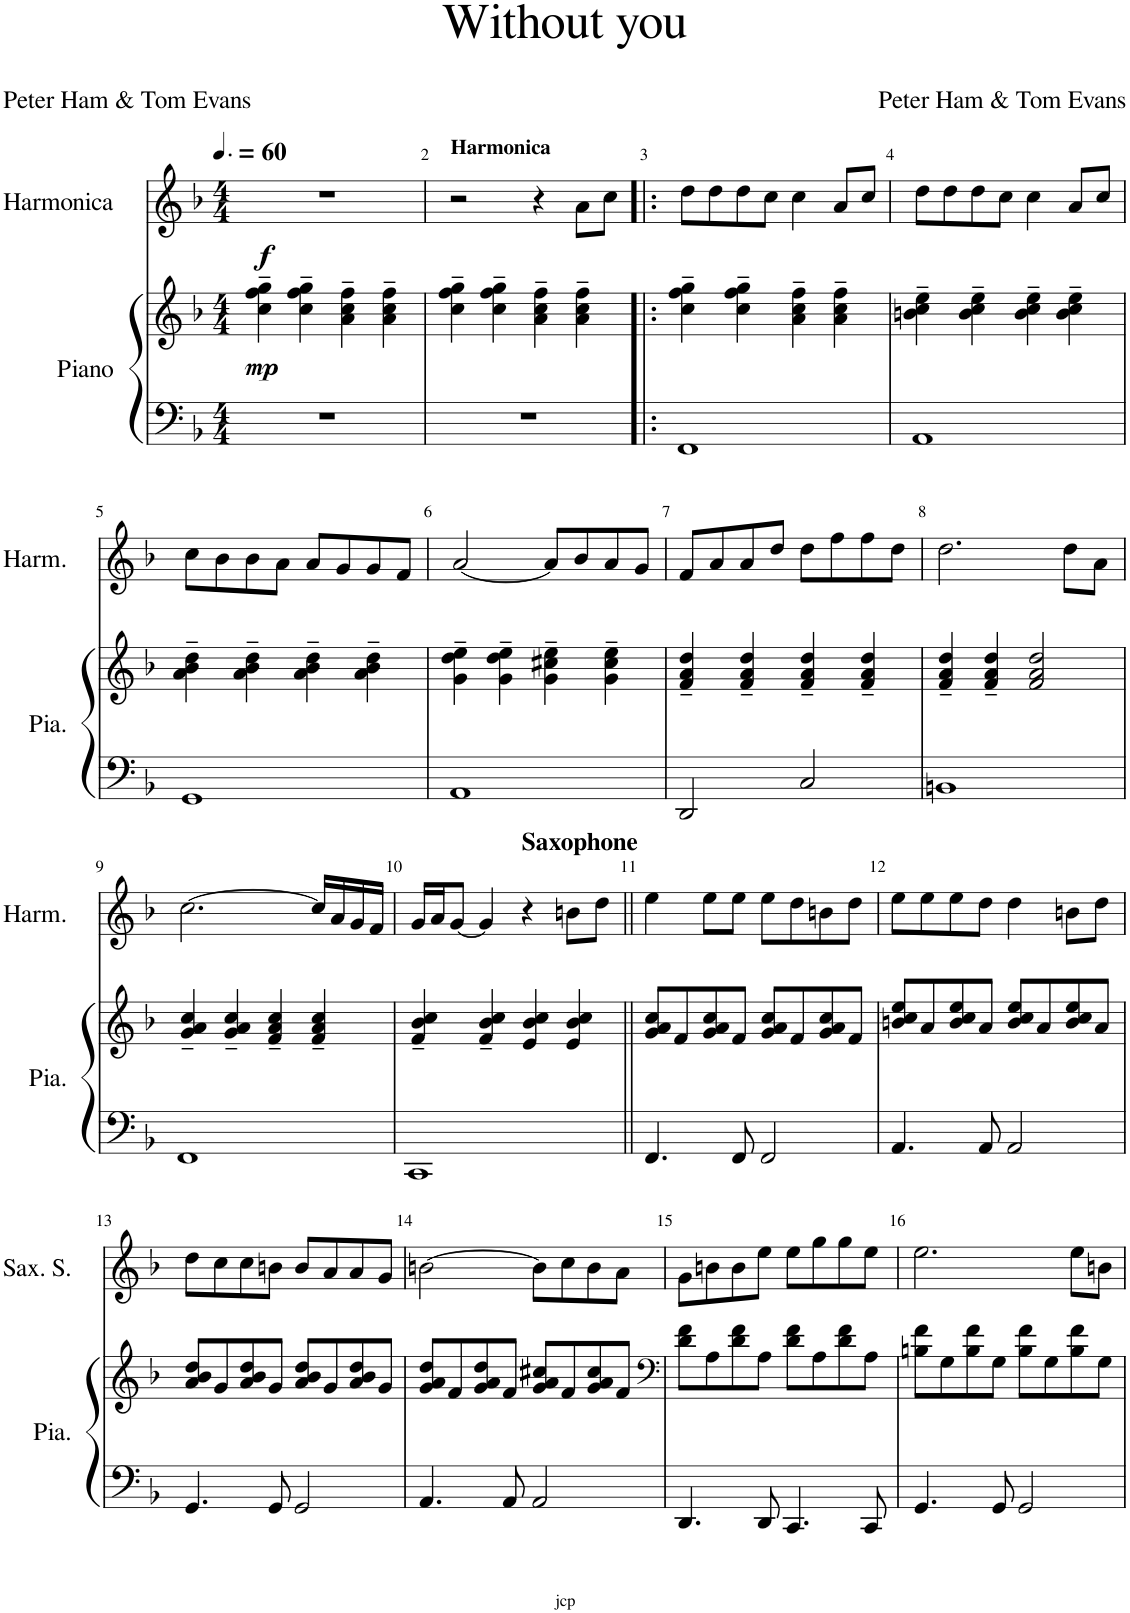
**kern	**kern	**dynam	**kern	**dynam
*part2	*part2	*part2	*part1	*part1
*staff3	*staff2	*staff2/3	*staff1	*staff1
*I"Piano	*	*	*I"Harmonica	*
*I'Pia.	*	*	*I'Harm.	*
*clefF4	*clefG2	*	*clefG2	*
*k[b-]	*k[b-]	*	*k[b-]	*
*M4/4	*M4/4	*	*M4/4	*
*MM90	*MM90	*	*MM90	*
=1	=1	=1	=1	=1
!	!	!LO:DY:b	!	!LO:DY:b
1r	4cc\~ 4ff\~ 4gg\~	mp	1r	f
.	4cc\~ 4ff\~ 4gg\~	.	.	.
.	4a\~ 4cc\~ 4ff\~	.	.	.
.	4a\~ 4cc\~ 4ff\~	.	.	.
=2	=2	=2	=2	=2
!	!	!	!LO:TX:a:B:t=Harmonica	!
1r	4cc\~ 4ff\~ 4gg\~	.	2r	.
.	4cc\~ 4ff\~ 4gg\~	.	.	.
.	4a\~ 4cc\~ 4ff\~	.	4r	.
.	4a\~ 4cc\~ 4ff\~	.	8a\L	.
.	.	.	8cc\J	.
=3!|:	=3!|:	=3!|:	=3!|:	=3!|:
1FF	4cc\~ 4ff\~ 4gg\~	.	8dd\L	.
.	.	.	8dd\	.
.	4cc\~ 4ff\~ 4gg\~	.	8dd\	.
.	.	.	8cc\J	.
.	4a\~ 4cc\~ 4ff\~	.	4cc\	.
.	4a\~ 4cc\~ 4ff\~	.	8a/L	.
.	.	.	8cc/J	.
=4	=4	=4	=4	=4
1AA	4bn\~ 4cc\~ 4ee\~	.	8dd\L	.
.	.	.	8dd\	.
.	4b\~ 4cc\~ 4ee\~	.	8dd\	.
.	.	.	8cc\J	.
.	4b\~ 4cc\~ 4ee\~	.	4cc\	.
.	4b\~ 4cc\~ 4ee\~	.	8a/L	.
.	.	.	8cc/J	.
!!LO:LB:g=z
=5	=5	=5	=5	=5
1GG	4a\~ 4b-\~ 4dd\~	.	8cc\L	.
.	.	.	8b-\	.
.	4a\~ 4b-\~ 4dd\~	.	8b-\	.
.	.	.	8a\J	.
.	4a\~ 4b-\~ 4dd\~	.	8a/L	.
.	.	.	8g/	.
.	4a\~ 4b-\~ 4dd\~	.	8g/	.
.	.	.	8f/J	.
=6	=6	=6	=6	=6
1AA	4g\~ 4dd\~ 4ee\~	.	[2a/	.
.	4g\~ 4dd\~ 4ee\~	.	.	.
.	4g\~ 4cc#X\~ 4ee\~	.	8a/L]	.
.	.	.	8b-/	.
.	4g\~ 4cc#\~ 4ee\~	.	8a/	.
.	.	.	8g/J	.
=7	=7	=7	=7	=7
2DD/	4f/~ 4a/~ 4dd/~	.	8f/L	.
.	.	.	8a/	.
.	4f/~ 4a/~ 4dd/~	.	8a/	.
.	.	.	8dd/J	.
2C/	4f/~ 4a/~ 4dd/~	.	8dd\L	.
.	.	.	8ff\	.
.	4f/~ 4a/~ 4dd/~	.	8ff\	.
.	.	.	8dd\J	.
=8	=8	=8	=8	=8
1BBn	4f/~ 4a/~ 4dd/~	.	2.dd\	.
.	4f/~ 4a/~ 4dd/~	.	.	.
.	2f/ 2a/ 2dd/	.	.	.
.	.	.	8dd\L	.
.	.	.	8a\J	.
!!LO:LB:g=z
=9	=9	=9	=9	=9
1FF	4g/~ 4a/~ 4cc/~	.	[2.cc\	.
.	4g/~ 4a/~ 4cc/~	.	.	.
.	4f/~ 4a/~ 4cc/~	.	.	.
.	4f/~ 4a/~ 4cc/~	.	16cc/LL]	.
.	.	.	16a/	.
.	.	.	16g/	.
.	.	.	16f/JJ	.
=10	=10	=10	=10	=10
1CC	4f/~ 4b-/~ 4cc/~	.	16g/LL	.
.	.	.	16a/J	.
.	.	.	[8g/J	.
.	4f/~ 4b-/~ 4cc/~	.	4g/]	.
!	!	!	!LO:TX:a:B:t=Saxophone	!
.	4e/ 4b-/ 4cc/	.	4r	.
.	4e/ 4b-/ 4cc/	.	8bn\L	.
.	.	.	8dd\J	.
=11||	=11||	=11||	=11||	=11||
4.FF/	8g/ 8a/ 8cc/L	.	4ee\	.
.	8f/	.	.	.
.	8g/ 8a/ 8cc/	.	8ee\L	.
8FF/	8f/J	.	8ee\J	.
2FF/	8g/ 8a/ 8cc/L	.	8ee\L	.
.	8f/	.	8dd\	.
.	8g/ 8a/ 8cc/	.	8bn\	.
.	8f/J	.	8dd\J	.
=12	=12	=12	=12	=12
4.AA/	8bn/ 8cc/ 8ee/L	.	8ee\L	.
.	8a/	.	8ee\	.
.	8b/ 8cc/ 8ee/	.	8ee\	.
8AA/	8a/J	.	8dd\J	.
2AA/	8b/ 8cc/ 8ee/L	.	4dd\	.
.	8a/	.	.	.
.	8b/ 8cc/ 8ee/	.	8bn\L	.
.	8a/J	.	8dd\J	.
!!LO:LB:g=z
=13	=13	=13	=13	=13
4.GG/	8a/ 8b-/ 8dd/L	.	8dd\L	.
.	8g/	.	8cc\	.
.	8a/ 8b-/ 8dd/	.	8cc\	.
8GG/	8g/J	.	8bn\J	.
2GG/	8a/ 8b-/ 8dd/L	.	8b/L	.
.	8g/	.	8a/	.
.	8a/ 8b-/ 8dd/	.	8a/	.
.	8g/J	.	8g/J	.
=14	=14	=14	=14	=14
4.AA/	8g/ 8a/ 8dd/L	.	[2bn\	.
.	8f/	.	.	.
.	8g/ 8a/ 8dd/	.	.	.
8AA/	8f/J	.	.	.
2AA/	8g/ 8a/ 8cc#X/L	.	8b\L]	.
.	8f/	.	8cc\	.
.	8g/ 8a/ 8cc#/	.	8b\	.
.	8f/J	.	8a\J	.
=15	=15	=15	=15	=15
*	*clefF4	*	*	*
4.DD/	8d\ 8f\L	.	8g\L	.
.	8A\	.	8bn\	.
.	8d\ 8f\	.	8b\	.
8DD/	8A\J	.	8ee\J	.
4.CC/	8d\ 8f\L	.	8ee\L	.
.	8A\	.	8gg\	.
.	8d\ 8f\	.	8gg\	.
8CC/	8A\J	.	8ee\J	.
=16	=16	=16	=16	=16
4.GG/	8Bn\ 8f\L	.	2.ee\	.
.	8G\	.	.	.
.	8B\ 8f\	.	.	.
8GG/	8G\J	.	.	.
2GG/	8B\ 8f\L	.	.	.
.	8G\	.	.	.
.	8B\ 8f\	.	8ee\L	.
.	8G\J	.	8bn\J	.
=	=	=	=	=
*-	*-	*-	*-	*-
